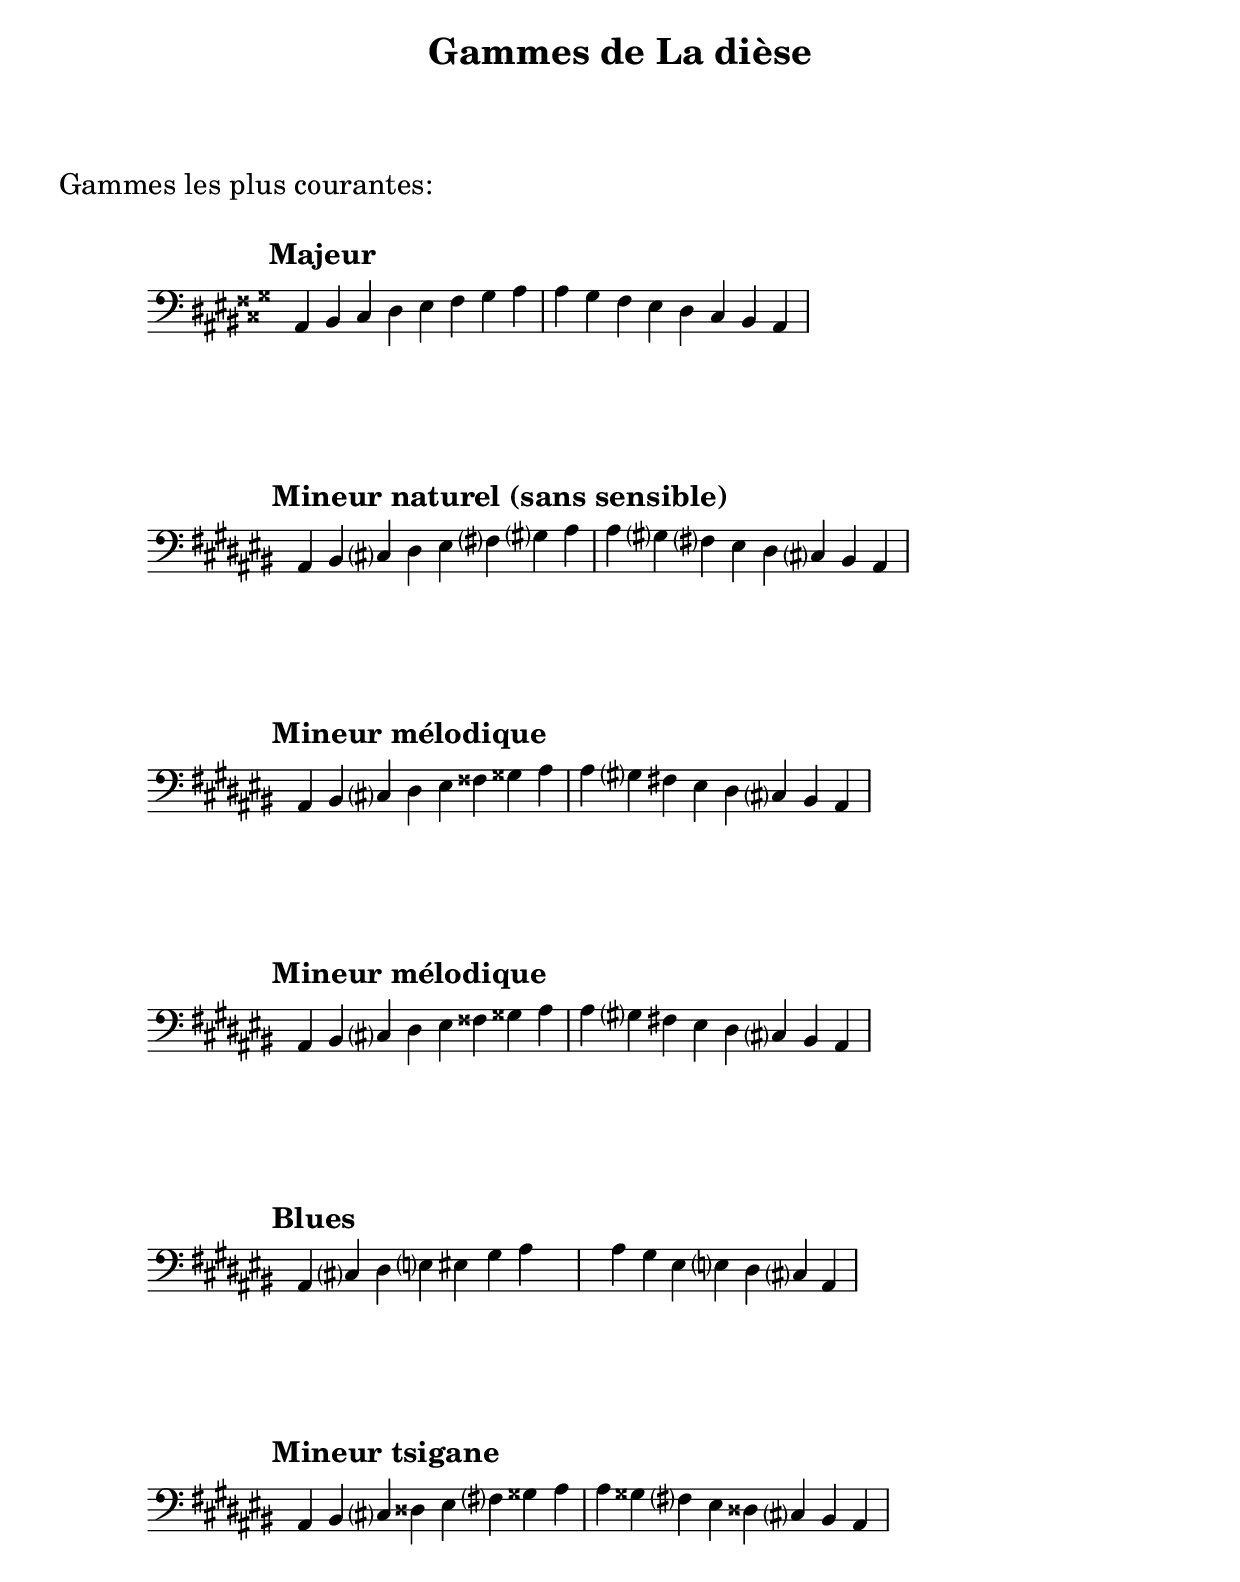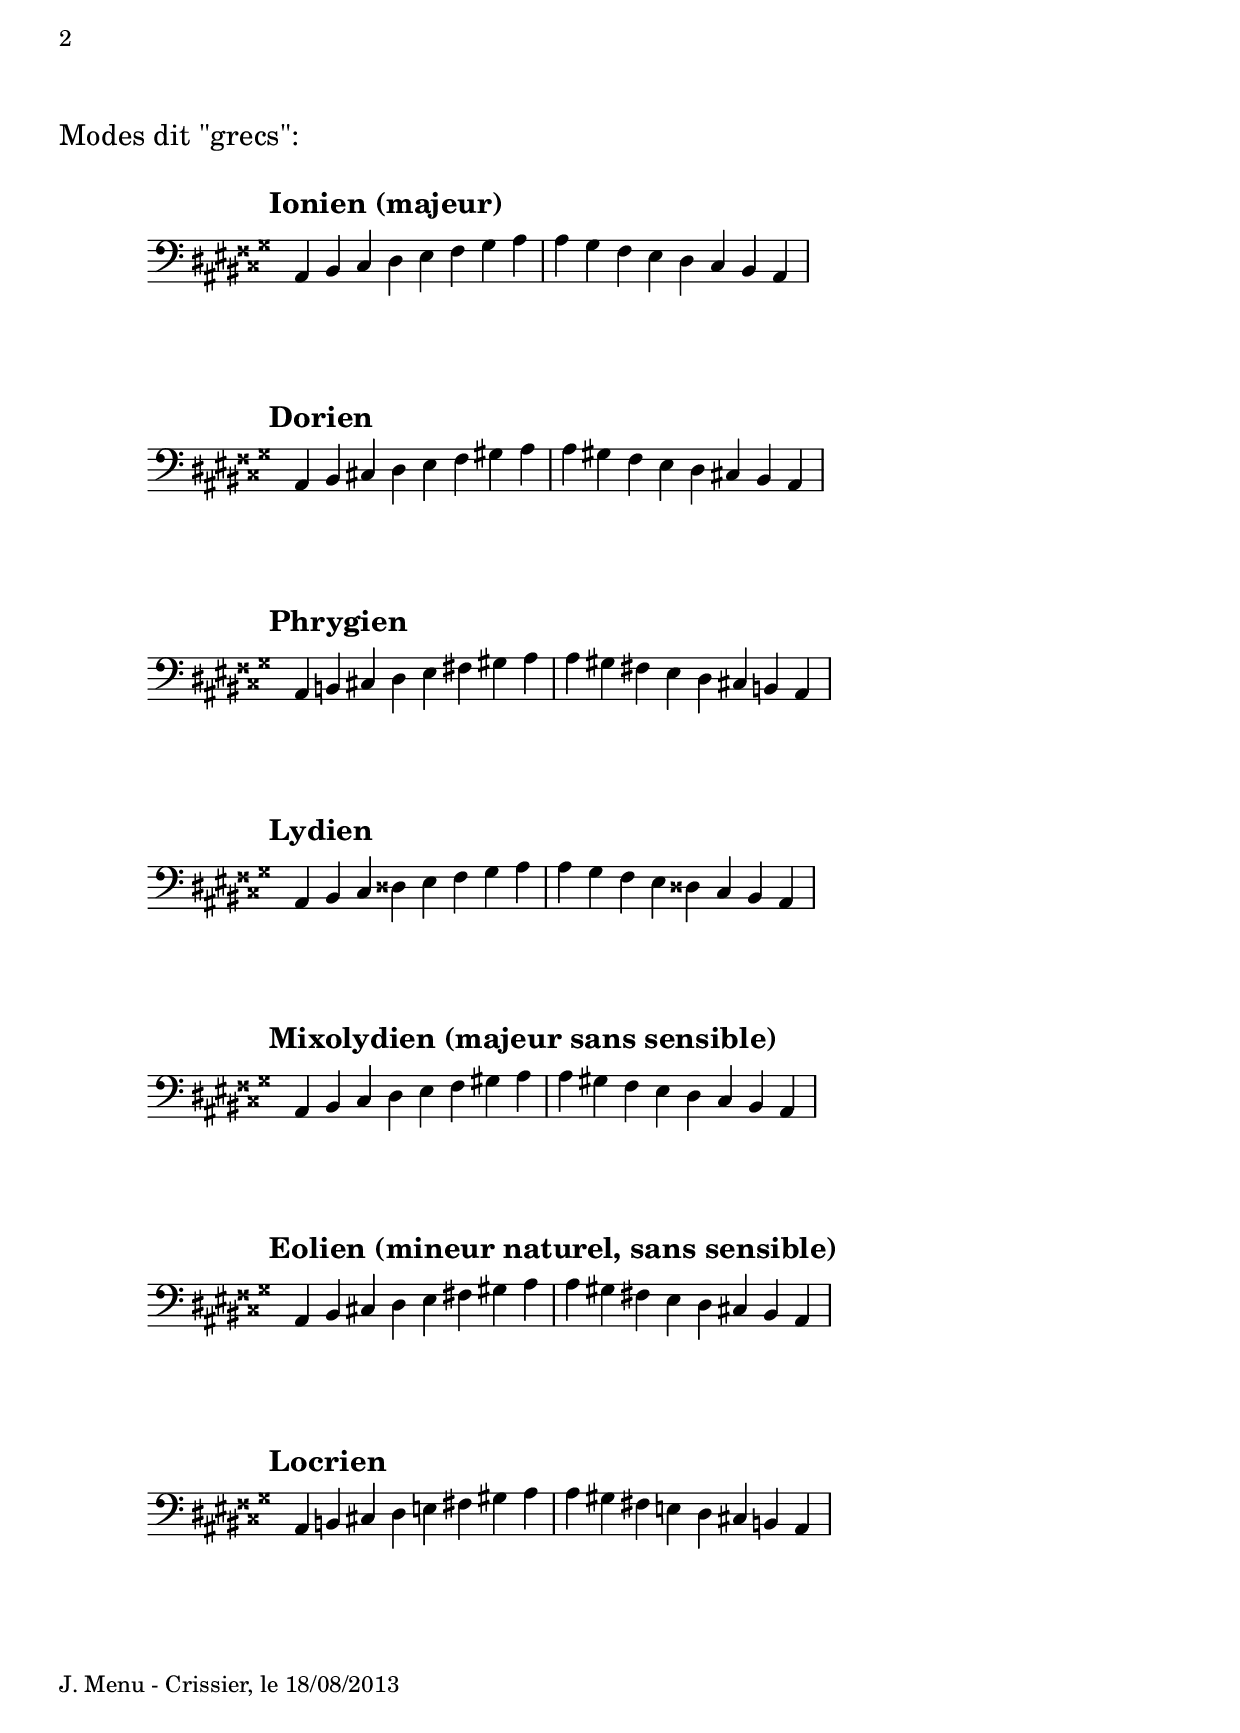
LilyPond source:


% -------------------------------------------------------------------------

\include "../CommonSettings.ly"


% -------------------------------------------------------------------------

\markup \vspace #2

\markup {\huge "Gammes les plus courantes:"}

\markup \vspace #1


% -------------------------------------------------------------------------
% Some usual scales
% -------------------------------------------------------------------------


aisMajor = {
  \new Staff {
    \clef bass
    \key ais \major
    \myStaffAndTimeSettings
    \myTempoMark #2.0 #"Majeur"
    \transpose c ais 
    \relative c, {
      \CMajorScale
    }
  }
}


% -------------------------------------------------------------------------

aisNaturalMinor = {
  \new Staff {
    \clef bass
    \key ais \minor
    \myStaffAndTimeSettings
    \myTempoMark #2.0 #"Mineur naturel (sans sensible)"
    \transpose c ais 
    \relative c, {
      \CNaturalMinorScale
    }
  }
}


% -------------------------------------------------------------------------

aisHarmonicMinor = {
  \new Staff {
    \clef bass
      \key ais \minor
    \myStaffAndTimeSettings
    \myTempoMark #2.0 #"Mineur harmonique"
    \transpose c ais 
    \relative c, {
      \CHarmonicMinorScale
    }
  }
}


% -------------------------------------------------------------------------

aisMelodicMinor = {
  \new Staff {
    \clef bass
    \key ais \minor
    \myStaffAndTimeSettings
    \myTempoMark #2.0 #"Mineur mélodique"
    \transpose c ais 
    \relative c, {
      \CMelodicMinorScale
    }
  }
}


% -------------------------------------------------------------------------

aisDorianMinor = {
  \new Staff {
    \clef bass
    \key ais \minor
    \myStaffAndTimeSettings
    \myTempoMark #2.0 #"Mineur dorien"
    \transpose c ais 
    \relative c, {
      \CDorianMinorScale
    }
  }
}


% -------------------------------------------------------------------------

aisPhrygianMinor = {
  \new Staff {
    \clef bass
    \key ais \minor
    \myStaffAndTimeSettings
    \myTempoMark #2.0 #"Mineur phrygien"
    \transpose c ais 
    \relative c, {
      \CPhrygianMinorScale
    }
  }
}


% -------------------------------------------------------------------------

aisBlues = {
  \new Staff {
    \clef bass
    \key ais \minor
    \myStaffAndTimeSettings
    \myTempoMark #2.0 #"Blues"
    \transpose c ais 
    \relative c, {
      \CBluesScale
    }
  }
}


% -------------------------------------------------------------------------

aisGypsyMinor = {
  \new Staff {
    \clef bass
    \key ais \minor
    \myStaffAndTimeSettings
    \myTempoMark #2.0 #"Mineur tsigane"
    \transpose c ais 
    \relative c, {
      \CGypsyScale
    }
  }
}


% -------------------------------------------------------------------------
% The so-called "greek" modes, built from the white keys of the piano
% -------------------------------------------------------------------------


aisIonian = {
  \new Staff {
    \clef bass
    \key ais \major
    \myStaffAndTimeSettings
    \myTempoMark #2.0 #"Ionien (majeur)"
    \transpose c ais 
    \relative c, {
      \CIonianScale
    }
  }
}


aisDorian = {
  \new Staff {
    \clef bass
    \key ais \major
    \myStaffAndTimeSettings
    \myTempoMark #2.0 #"Dorien"
    \transpose d ais 
    \relative c, {
      \DDorianScale
    }
  }
}


aisPhrygian = {
  \new Staff {
    \clef bass
    \key ais \major
    \myStaffAndTimeSettings
    \myTempoMark #2.0 #"Phrygien"
    \transpose e ais 
    \relative c, {
      \EPhrygianScale
    }
  }
}


aisLydian = {
  \new Staff {
    \clef bass
    \key ais \major
    \myStaffAndTimeSettings
    \myTempoMark #2.0 #"Lydien"
    \transpose f ais 
    \relative c, {
      \FLydianScale
    }
  }
}


aisMixolydian = {
  \new Staff {
    \clef bass
    \key ais \major
    \myStaffAndTimeSettings
    \myTempoMark #2.0 #"Mixolydien (majeur sans sensible)"
    \transpose g, ais 
    \relative c, {
      \GMixolydianScale
    }
  }
}


aisEolian = {
  \new Staff {
    \clef bass
    \key ais \major
    \myStaffAndTimeSettings
    \myTempoMark #2.0 #"Eolien (mineur naturel, sans sensible)"
    \transpose a, ais 
    \relative c, {
      \AEolianScale
    }
  }
}


aisLocrian = {
  \new Staff {
    \clef bass
    \key ais \major
    \myStaffAndTimeSettings
    \myTempoMark #2.0 #"Locrien"
    \transpose b, ais 
    \relative c, {
      \BLocrianScale
    }
  }
}


% -------------------------------------------------------------------------

\header{
  title = "Gammes de La dièse"
  subtitle = " "
}


% -------------------------------------------------------------------------

\score {
  \aisMajor
}

\score {
  \aisNaturalMinor
}

\score {
  \aisMelodicMinor
}

\score {
  \aisMelodicMinor
}

\score {
  \aisBlues
}

\score {
  \aisGypsyMinor
}


% -------------------------------------------------------------------------

\markup \vspace #2

\pageBreak

\markup \vspace #2

\markup {\huge "Modes dit \"grecs\":"}

\markup \vspace #1


% -------------------------------------------------------------------------

\score {
  \aisIonian
}

\score {
  \aisDorian
}

\score {
  \aisPhrygian
}

\score {
  \aisLydian
}

\score {
  \aisMixolydian
}

\score {
  \aisEolian
}

\score {
  \aisLocrian
}


% -------------------------------------------------------------------------


\markup \vspace #2
\markup {J. Menu - Crissier, le 18/08/2013}
